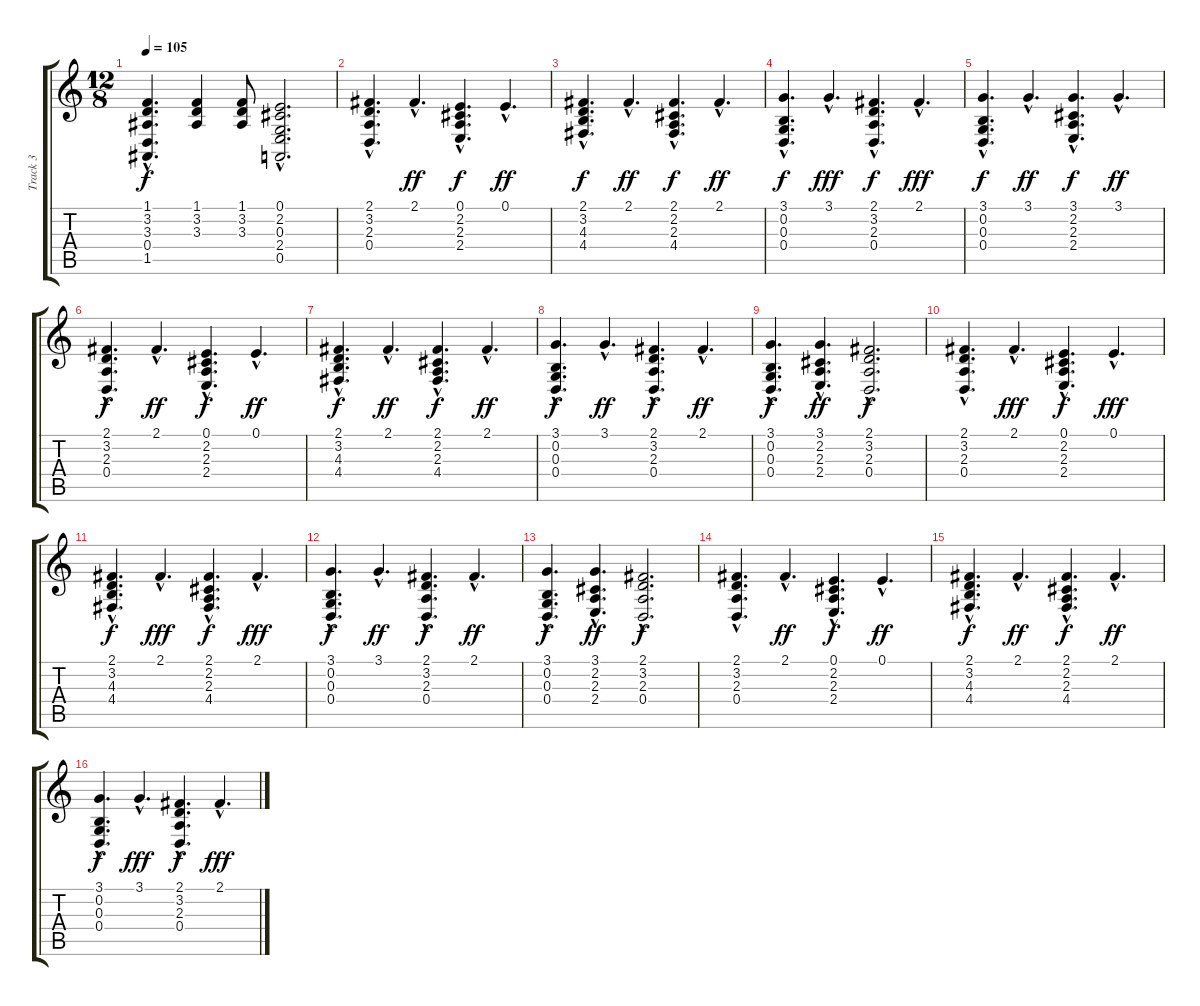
\track ("Track 3" "Track 3") {instrument electricgrandpiano}
\staff {score tabs}
\tuning (E4 B3 G3 D3 A2 E2) {hide}
\ts (12 8)
\tempo 105
\clef g2
\ks c
(1.1{hac} 3.2{hac} 3.3{hac} 0.4{hac} 1.5{hac}).4{d dy f} (1.1 3.2 3.3).4 (1.1 3.2 3.3).8 (0.1{hac} 2.2{hac} 0.3{hac} 2.4{hac} 0.5).2{d} |
(2.1{hac} 3.2{hac} 2.3{hac} 0.4{hac}).4{d} 2.1{hac}.4{d dy ff} (0.1{hac} 2.2{hac} 2.3{hac} 2.4{hac}).4{d dy f} 0.1{hac}.4{d dy ff} |
(2.1{hac} 3.2{hac} 4.3{hac} 4.4{hac}).4{d dy f} 2.1{hac}.4{d dy ff} (2.1{hac} 2.2{hac} 2.3{hac} 4.4{hac}).4{d dy f} 2.1{hac}.4{d dy ff} |
(3.1{hac} 0.2{hac} 0.3{hac} 0.4{hac}).4{d dy f} 3.1{hac}.4{d dy fff} (2.1{hac} 3.2{hac} 2.3{hac} 0.4{hac}).4{d dy f} 2.1{hac}.4{d dy fff} |
(3.1{hac} 0.2{hac} 0.3{hac} 0.4{hac}).4{d dy f} 3.1{hac}.4{d dy ff} (3.1{hac} 2.2{hac} 2.3{hac} 2.4{hac}).4{d dy f} 3.1{hac}.4{d dy ff} |
(2.1{hac} 3.2{hac} 2.3{hac} 0.4{hac}).4{d dy f} 2.1{hac}.4{d dy ff} (0.1{hac} 2.2{hac} 2.3{hac} 2.4{hac}).4{d dy f} 0.1{hac}.4{d dy ff} |
(2.1{hac} 3.2{hac} 4.3{hac} 4.4{hac}).4{d dy f} 2.1{hac}.4{d dy ff} (2.1{hac} 2.2{hac} 2.3{hac} 4.4{hac}).4{d dy f} 2.1{hac}.4{d dy ff} |
(3.1{hac} 0.2{hac} 0.3{hac} 0.4{hac}).4{d dy f} 3.1{hac}.4{d dy ff} (2.1{hac} 3.2{hac} 2.3{hac} 0.4{hac}).4{d dy f} 2.1{hac}.4{d dy ff} |
(3.1{hac} 0.2{hac} 0.3{hac} 0.4{hac}).4{d dy f} (3.1{hac} 2.2{hac} 2.3{hac} 2.4{hac}).4{d dy ff} (2.1{hac} 3.2{hac} 2.3{hac} 0.4{hac}).2{d dy f} |
(2.1{hac} 3.2{hac} 2.3{hac} 0.4{hac}).4{d} 2.1{hac}.4{d dy fff} (0.1{hac} 2.2{hac} 2.3{hac} 2.4{hac}).4{d dy f} 0.1{hac}.4{d dy fff} |
(2.1{hac} 3.2{hac} 4.3{hac} 4.4{hac}).4{d dy f} 2.1{hac}.4{d dy fff} (2.1{hac} 2.2{hac} 2.3{hac} 4.4{hac}).4{d dy f} 2.1{hac}.4{d dy fff} |
(3.1{hac} 0.2{hac} 0.3{hac} 0.4{hac}).4{d dy f} 3.1{hac}.4{d dy ff} (2.1{hac} 3.2{hac} 2.3{hac} 0.4{hac}).4{d dy f} 2.1{hac}.4{d dy ff} |
(3.1{hac} 0.2{hac} 0.3{hac} 0.4{hac}).4{d dy f} (3.1{hac} 2.2{hac} 2.3{hac} 2.4{hac}).4{d dy ff} (2.1{hac} 3.2{hac} 2.3{hac} 0.4{hac}).2{d dy f} |
(2.1{hac} 3.2{hac} 2.3{hac} 0.4{hac}).4{d} 2.1{hac}.4{d dy ff} (0.1{hac} 2.2{hac} 2.3{hac} 2.4{hac}).4{d dy f} 0.1{hac}.4{d dy ff} |
(2.1{hac} 3.2{hac} 4.3{hac} 4.4{hac}).4{d dy f} 2.1{hac}.4{d dy ff} (2.1{hac} 2.2{hac} 2.3{hac} 4.4{hac}).4{d dy f} 2.1{hac}.4{d dy ff} |
(3.1{hac} 0.2{hac} 0.3{hac} 0.4{hac}).4{d dy f} 3.1{hac}.4{d dy fff} (2.1{hac} 3.2{hac} 2.3{hac} 0.4{hac}).4{d dy f} 2.1{hac}.4{d dy fff}
